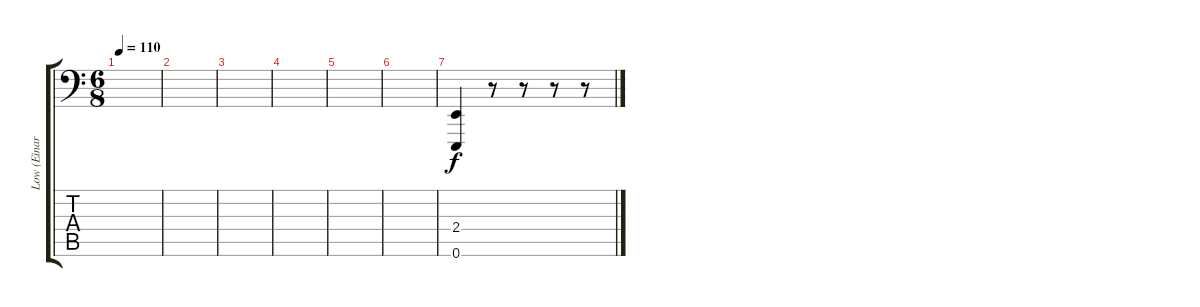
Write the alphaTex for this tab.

\track ("Low (Einar)" "Low (Einar") {instrument electricgrandpiano}
\staff {score tabs}
\tuning (E3 B2 G2 D2 A1 E1) {hide}
\ts (6 8)
\tempo 110
\clef f4
\ks c
|
|
|
|
|
|
(2.4 0.6).4 r.8 r.8 r.8 r.8
